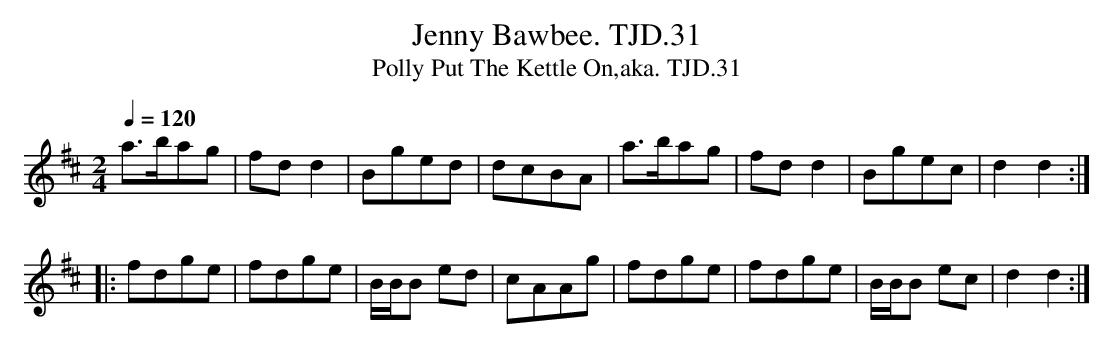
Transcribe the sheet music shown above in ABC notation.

X:1
T:Jenny Bawbee. TJD.31
T:Polly Put The Kettle On,aka. TJD.31
M:2/4
L:1/8
Q:1/4=120
K:D
a>bag|fdd2|Bged|dcBA|a>bag|fdd2|Bgec|d2d2:|
|:fdge|fdge|B/B/B ed|cAAg|fdge|fdge|B/B/B ec|d2d2:|
